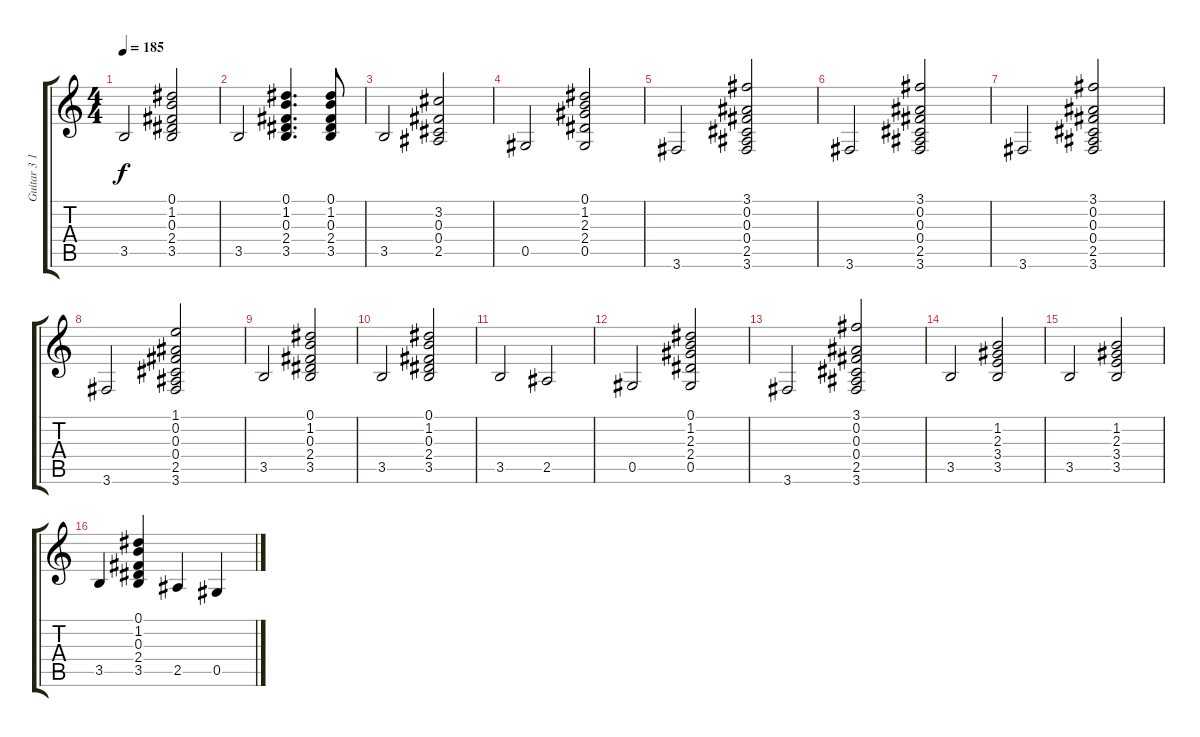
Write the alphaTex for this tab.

\track ("Guitar 3 12 string" "Guitar 3 1") {instrument acousticguitarnylon}
\staff {score tabs}
\tuning (Eb4 Bb3 Gb3 Db3 Ab2 Eb2) {hide}
\ts (4 4)
\tempo 185
\clef g2
\ks c
3.5.2{dy f} (0.1 1.2 0.3 2.4 3.5).2 |
3.5.2 (0.1 1.2 0.3 2.4 3.5).4{d} (0.1 1.2 0.3 2.4 3.5).8 |
3.5.2 (3.2 0.3 0.4 2.5).2 |
0.5.2 (0.1 1.2 2.3 2.4 0.5).2 |
3.6.2 (3.1 0.2 0.3 0.4 2.5 3.6).2 |
3.6.2 (3.1 0.2 0.3 0.4 2.5 3.6).2 |
3.6.2 (3.1 0.2 0.3 0.4 2.5 3.6).2 |
3.6.2 (1.1 0.2 0.3 0.4 2.5 3.6).2 |
3.5.2 (0.1 1.2 0.3 2.4 3.5).2 |
3.5.2 (0.1 1.2 0.3 2.4 3.5).2 |
3.5.2 2.5.2 |
0.5.2 (0.1 1.2 2.3 2.4 0.5).2 |
3.6.2 (3.1 0.2 0.3 0.4 2.5 3.6).2 |
3.5.2 (1.2 2.3 3.4 3.5).2 |
3.5.2 (1.2 2.3 3.4 3.5).2 |
3.5.4 (0.1 1.2 0.3 2.4 3.5).4 2.5.4 0.5.4
